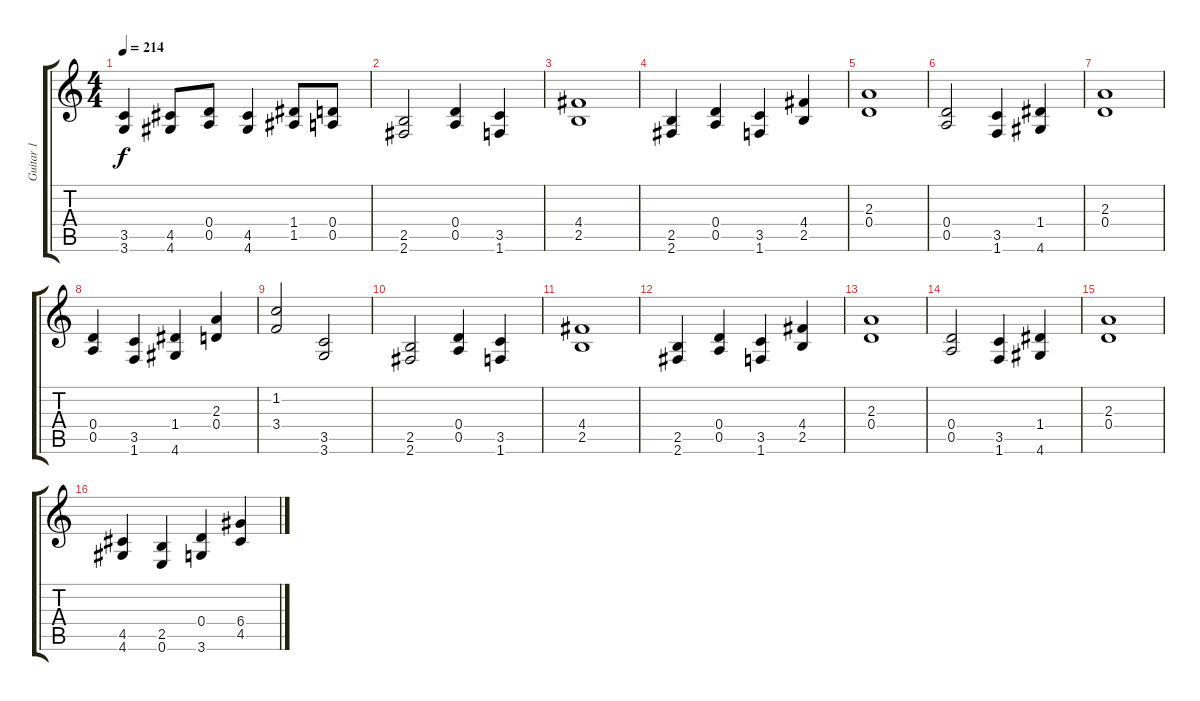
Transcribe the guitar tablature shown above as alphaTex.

\track ("Guitar 1            " "Guitar 1  ") {instrument overdrivenguitar}
\staff {score tabs}
\tuning (E4 B3 G3 D3 A2 E2) {hide}
\ts (4 4)
\tempo 214
\clef g2
\ks c
(3.5 3.6).4{dy f} (4.5 4.6).8 (0.4 0.5).8 (4.5 4.6).4 (1.4 1.5).8 (0.4 0.5).8 |
(2.5 2.6).2 (0.4 0.5).4 (3.5 1.6).4 |
(4.4 2.5).1 |
(2.5 2.6).4 (0.4 0.5).4 (3.5 1.6).4 (4.4 2.5).4 |
(2.3 0.4).1 |
(0.4 0.5).2 (3.5 1.6).4 (1.4 4.6).4 |
(2.3 0.4).1 |
(0.4 0.5).4 (3.5 1.6).4 (1.4 4.6).4 (2.3 0.4).4 |
(1.2 3.4).2 (3.5 3.6).2 |
(2.5 2.6).2 (0.4 0.5).4 (3.5 1.6).4 |
(4.4 2.5).1 |
(2.5 2.6).4 (0.4 0.5).4 (3.5 1.6).4 (4.4 2.5).4 |
(2.3 0.4).1 |
(0.4 0.5).2 (3.5 1.6).4 (1.4 4.6).4 |
(2.3 0.4).1 |
(4.5 4.6).4 (2.5 0.6).4 (0.4 3.6).4 (6.4 4.5).4
